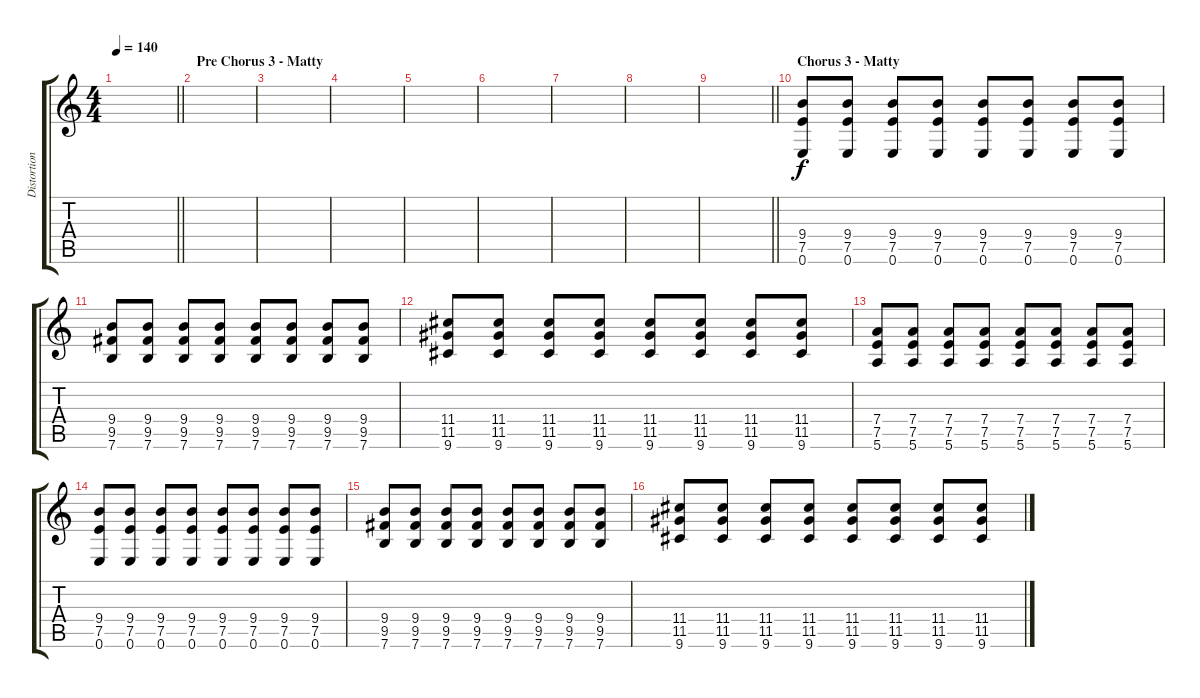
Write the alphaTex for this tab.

\track ("Distortions Rythem" "Distortion") {instrument distortionguitar}
\staff {score tabs}
\tuning (E4 B3 G3 D3 A2 E2) {hide}
\ts (4 4)
\tempo 140
\clef g2
\barLineRight lightlight
\ks c
|
\section ("" "Pre Chorus 3 - Matty")
|
|
|
|
|
|
|
\barLineRight lightlight
|
\section ("" "Chorus 3 - Matty")
(9.4 7.5 0.6).8 (9.4 7.5 0.6).8 (9.4 7.5 0.6).8 (9.4 7.5 0.6).8 (9.4 7.5 0.6).8 (9.4 7.5 0.6).8 (9.4 7.5 0.6).8 (9.4 7.5 0.6).8 |
(9.4 9.5 7.6).8 (9.4 9.5 7.6).8 (9.4 9.5 7.6).8 (9.4 9.5 7.6).8 (9.4 9.5 7.6).8 (9.4 9.5 7.6).8 (9.4 9.5 7.6).8 (9.4 9.5 7.6).8 |
(11.4 11.5 9.6).8 (11.4 11.5 9.6).8 (11.4 11.5 9.6).8 (11.4 11.5 9.6).8 (11.4 11.5 9.6).8 (11.4 11.5 9.6).8 (11.4 11.5 9.6).8 (11.4 11.5 9.6).8 |
(7.4 7.5 5.6).8 (7.4 7.5 5.6).8 (7.4 7.5 5.6).8 (7.4 7.5 5.6).8 (7.4 7.5 5.6).8 (7.4 7.5 5.6).8 (7.4 7.5 5.6).8 (7.4 7.5 5.6).8 |
(9.4 7.5 0.6).8 (9.4 7.5 0.6).8 (9.4 7.5 0.6).8 (9.4 7.5 0.6).8 (9.4 7.5 0.6).8 (9.4 7.5 0.6).8 (9.4 7.5 0.6).8 (9.4 7.5 0.6).8 |
(9.4 9.5 7.6).8 (9.4 9.5 7.6).8 (9.4 9.5 7.6).8 (9.4 9.5 7.6).8 (9.4 9.5 7.6).8 (9.4 9.5 7.6).8 (9.4 9.5 7.6).8 (9.4 9.5 7.6).8 |
(11.4 11.5 9.6).8 (11.4 11.5 9.6).8 (11.4 11.5 9.6).8 (11.4 11.5 9.6).8 (11.4 11.5 9.6).8 (11.4 11.5 9.6).8 (11.4 11.5 9.6).8 (11.4 11.5 9.6).8
